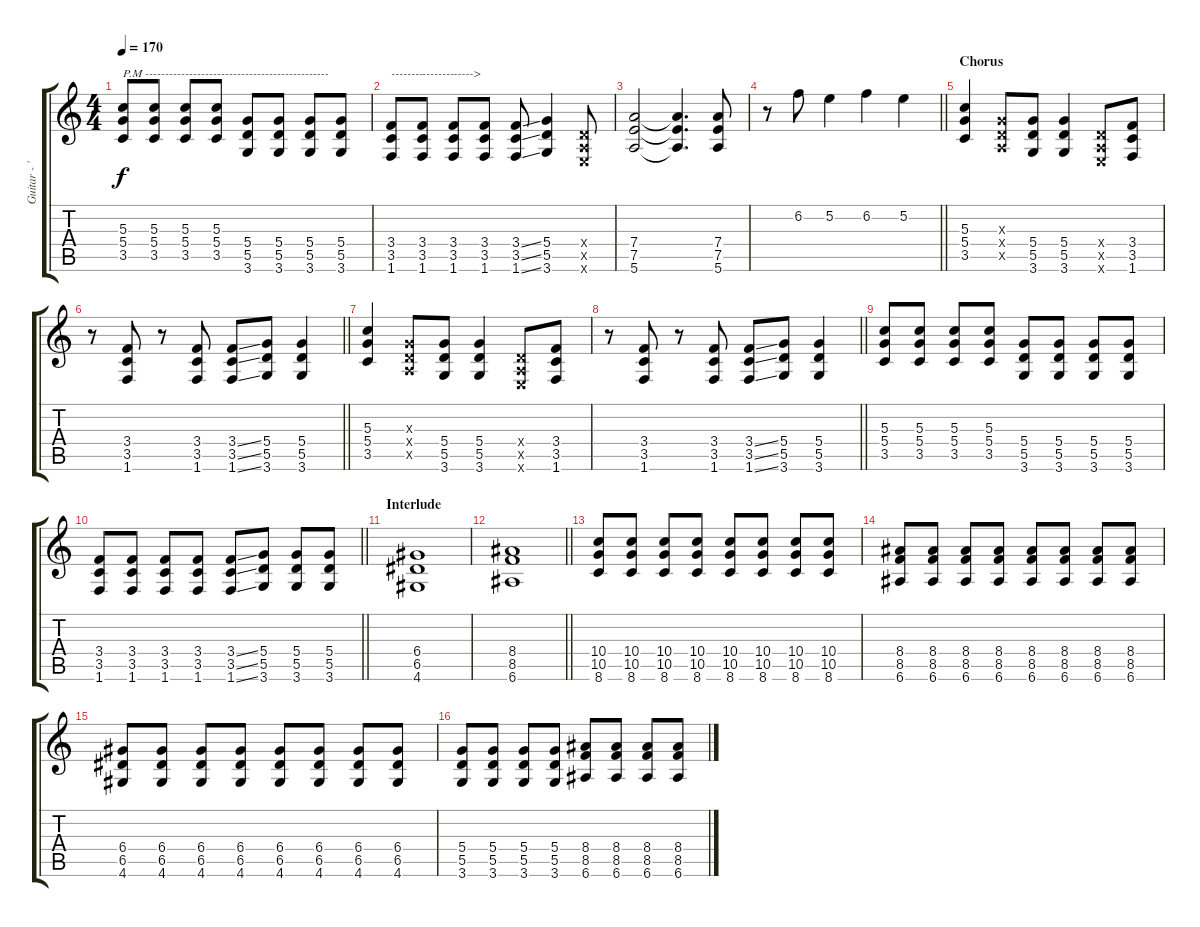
\track ("Guitar - 'Julo!" "Guitar - '") {instrument distortionguitar}
\staff {score tabs}
\tuning (E4 B3 G3 D3 A2 E2) {hide}
\ts (4 4)
\tempo 170
\clef g2
\ks c
(5.3 5.4 3.5).8{txt "P.M ----------------------------------------------" dy f volume 11} (5.3 5.4 3.5).8 (5.3 5.4 3.5).8 (5.3 5.4 3.5).8 (5.4 5.5 3.6).8 (5.4 5.5 3.6).8 (5.4 5.5 3.6).8 (5.4 5.5 3.6).8 |
(3.4 3.5 1.6).8{txt "--------"} (3.4 3.5 1.6).8{txt "--------"} (3.4 3.5 1.6).8{txt "----->"} (3.4 3.5 1.6).8 (3.4{ss} 3.5{ss} 1.6{ss}).8{volume 12} (5.4 5.5 3.6).4 (0.4{x} 0.5{x} 0.6{x}).8 |
(7.4 7.5 5.6).2 (7.4{t} 7.5{t} 5.6{t}).4{d} (7.4 7.5 5.6).8 |
\barLineRight lightlight
r.8 6.2.8 5.2.4 6.2.4 5.2.4 |
\section ("" "Chorus")
(5.3 5.4 3.5).4 (0.3{x} 0.4{x} 0.5{x}).8 (5.4 5.5 3.6).8 (5.4 5.5 3.6).4 (0.4{x} 0.5{x} 0.6{x}).8 (3.4 3.5 1.6).8 |
\barLineRight lightlight
r.8 (3.4 3.5 1.6).8 r.8 (3.4 3.5 1.6).8 (3.4{ss} 3.5{ss} 1.6{ss}).8 (5.4 5.5 3.6).8 (5.4 5.5 3.6).4 |
(5.3 5.4 3.5).4 (0.3{x} 0.4{x} 0.5{x}).8 (5.4 5.5 3.6).8 (5.4 5.5 3.6).4 (0.4{x} 0.5{x} 0.6{x}).8 (3.4 3.5 1.6).8 |
\barLineRight lightlight
r.8 (3.4 3.5 1.6).8 r.8 (3.4 3.5 1.6).8 (3.4{ss} 3.5{ss} 1.6{ss}).8 (5.4 5.5 3.6).8 (5.4 5.5 3.6).4 |
(5.3 5.4 3.5).8 (5.3 5.4 3.5).8 (5.3 5.4 3.5).8 (5.3 5.4 3.5).8 (5.4 5.5 3.6).8 (5.4 5.5 3.6).8 (5.4 5.5 3.6).8 (5.4 5.5 3.6).8 |
\barLineRight lightlight
(3.4 3.5 1.6).8 (3.4 3.5 1.6).8 (3.4 3.5 1.6).8 (3.4 3.5 1.6).8 (3.4{ss} 3.5{ss} 1.6{ss}).8 (5.4 5.5 3.6).8 (5.4 5.5 3.6).8 (5.4 5.5 3.6).8 |
\section ("" "Interlude")
(6.4 6.5 4.6).1 |
\barLineRight lightlight
(8.4 8.5 6.6).1 |
(10.4 10.5 8.6).8 (10.4 10.5 8.6).8 (10.4 10.5 8.6).8 (10.4 10.5 8.6).8 (10.4 10.5 8.6).8 (10.4 10.5 8.6).8 (10.4 10.5 8.6).8 (10.4 10.5 8.6).8 |
(8.4 8.5 6.6).8 (8.4 8.5 6.6).8 (8.4 8.5 6.6).8 (8.4 8.5 6.6).8 (8.4 8.5 6.6).8 (8.4 8.5 6.6).8 (8.4 8.5 6.6).8 (8.4 8.5 6.6).8 |
(6.4 6.5 4.6).8 (6.4 6.5 4.6).8 (6.4 6.5 4.6).8 (6.4 6.5 4.6).8 (6.4 6.5 4.6).8 (6.4 6.5 4.6).8 (6.4 6.5 4.6).8 (6.4 6.5 4.6).8 |
(5.4 5.5 3.6).8 (5.4 5.5 3.6).8 (5.4 5.5 3.6).8 (5.4 5.5 3.6).8 (8.4 8.5 6.6).8 (8.4 8.5 6.6).8 (8.4 8.5 6.6).8 (8.4 8.5 6.6).8
